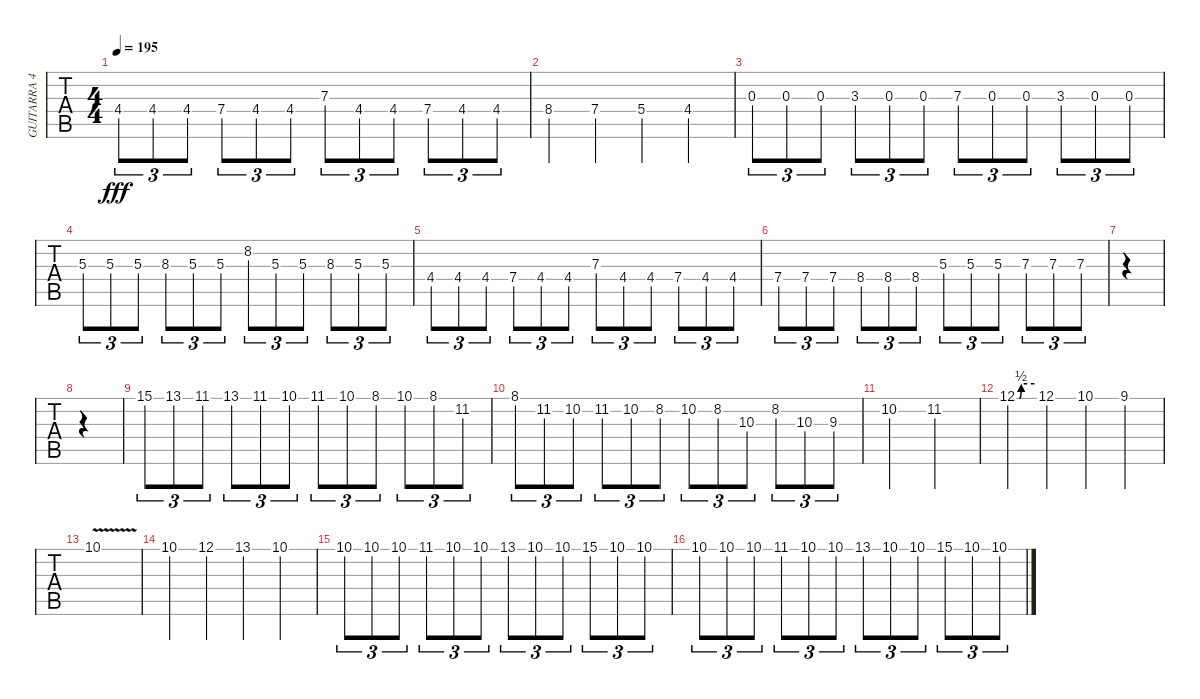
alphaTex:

\track ("GUITARRA 4" "GUITARRA 4") {instrument overdrivenguitar}
\staff {tabs}
\tuning (Eb4 Bb3 Gb3 Db3 Ab2 Eb2) {hide}
\ts (4 4)
\tempo 195
\clef g2
\ks c
4.4.8{tu (3 2) dy fff} 4.4.8{tu (3 2)} 4.4.8{tu (3 2)} 7.4.8{tu (3 2)} 4.4.8{tu (3 2)} 4.4.8{tu (3 2)} 7.3.8{tu (3 2)} 4.4.8{tu (3 2)} 4.4.8{tu (3 2)} 7.4.8{tu (3 2)} 4.4.8{tu (3 2)} 4.4.8{tu (3 2)} |
8.4.4 7.4.4 5.4.4 4.4.4 |
0.3.8{tu (3 2)} 0.3.8{tu (3 2)} 0.3.8{tu (3 2)} 3.3.8{tu (3 2)} 0.3.8{tu (3 2)} 0.3.8{tu (3 2)} 7.3.8{tu (3 2)} 0.3.8{tu (3 2)} 0.3.8{tu (3 2)} 3.3.8{tu (3 2)} 0.3.8{tu (3 2)} 0.3.8{tu (3 2)} |
5.3.8{tu (3 2)} 5.3.8{tu (3 2)} 5.3.8{tu (3 2)} 8.3.8{tu (3 2)} 5.3.8{tu (3 2)} 5.3.8{tu (3 2)} 8.2.8{tu (3 2)} 5.3.8{tu (3 2)} 5.3.8{tu (3 2)} 8.3.8{tu (3 2)} 5.3.8{tu (3 2)} 5.3.8{tu (3 2)} |
4.4.8{tu (3 2)} 4.4.8{tu (3 2)} 4.4.8{tu (3 2)} 7.4.8{tu (3 2)} 4.4.8{tu (3 2)} 4.4.8{tu (3 2)} 7.3.8{tu (3 2)} 4.4.8{tu (3 2)} 4.4.8{tu (3 2)} 7.4.8{tu (3 2)} 4.4.8{tu (3 2)} 4.4.8{tu (3 2)} |
7.4.8{tu (3 2)} 7.4.8{tu (3 2)} 7.4.8{tu (3 2)} 8.4.8{tu (3 2)} 8.4.8{tu (3 2)} 8.4.8{tu (3 2)} 5.3.8{tu (3 2)} 5.3.8{tu (3 2)} 5.3.8{tu (3 2)} 7.3.8{tu (3 2)} 7.3.8{tu (3 2)} 7.3.8{tu (3 2)} |
|
|
15.1.8{tu (3 2) volume 9 balance 12} 13.1.8{tu (3 2)} 11.1.8{tu (3 2)} 13.1.8{tu (3 2)} 11.1.8{tu (3 2)} 10.1.8{tu (3 2)} 11.1.8{tu (3 2)} 10.1.8{tu (3 2)} 8.1.8{tu (3 2)} 10.1.8{tu (3 2)} 8.1.8{tu (3 2)} 11.2.8{tu (3 2)} |
8.1.8{tu (3 2)} 11.2.8{tu (3 2)} 10.2.8{tu (3 2)} 11.2.8{tu (3 2)} 10.2.8{tu (3 2)} 8.2.8{tu (3 2)} 10.2.8{tu (3 2)} 8.2.8{tu (3 2)} 10.3.8{tu (3 2)} 8.2.8{tu (3 2)} 10.3.8{tu (3 2)} 9.3.8{tu (3 2)} |
10.2.2{balance 8} 11.2.2 |
12.1{be (custom 0 0 8 0 15 2 60 2)}.4 12.1.4 10.1.4 9.1.4 |
10.1{v}.1 |
10.1.4 12.1.4 13.1.4 10.1.4 |
10.1.8{tu (3 2)} 10.1.8{tu (3 2)} 10.1.8{tu (3 2)} 11.1.8{tu (3 2)} 10.1.8{tu (3 2)} 10.1.8{tu (3 2)} 13.1.8{tu (3 2)} 10.1.8{tu (3 2)} 10.1.8{tu (3 2)} 15.1.8{tu (3 2)} 10.1.8{tu (3 2)} 10.1.8{tu (3 2)} |
10.1.8{tu (3 2)} 10.1.8{tu (3 2)} 10.1.8{tu (3 2)} 11.1.8{tu (3 2)} 10.1.8{tu (3 2)} 10.1.8{tu (3 2)} 13.1.8{tu (3 2)} 10.1.8{tu (3 2)} 10.1.8{tu (3 2)} 15.1.8{tu (3 2)} 10.1.8{tu (3 2)} 10.1.8{tu (3 2)}
